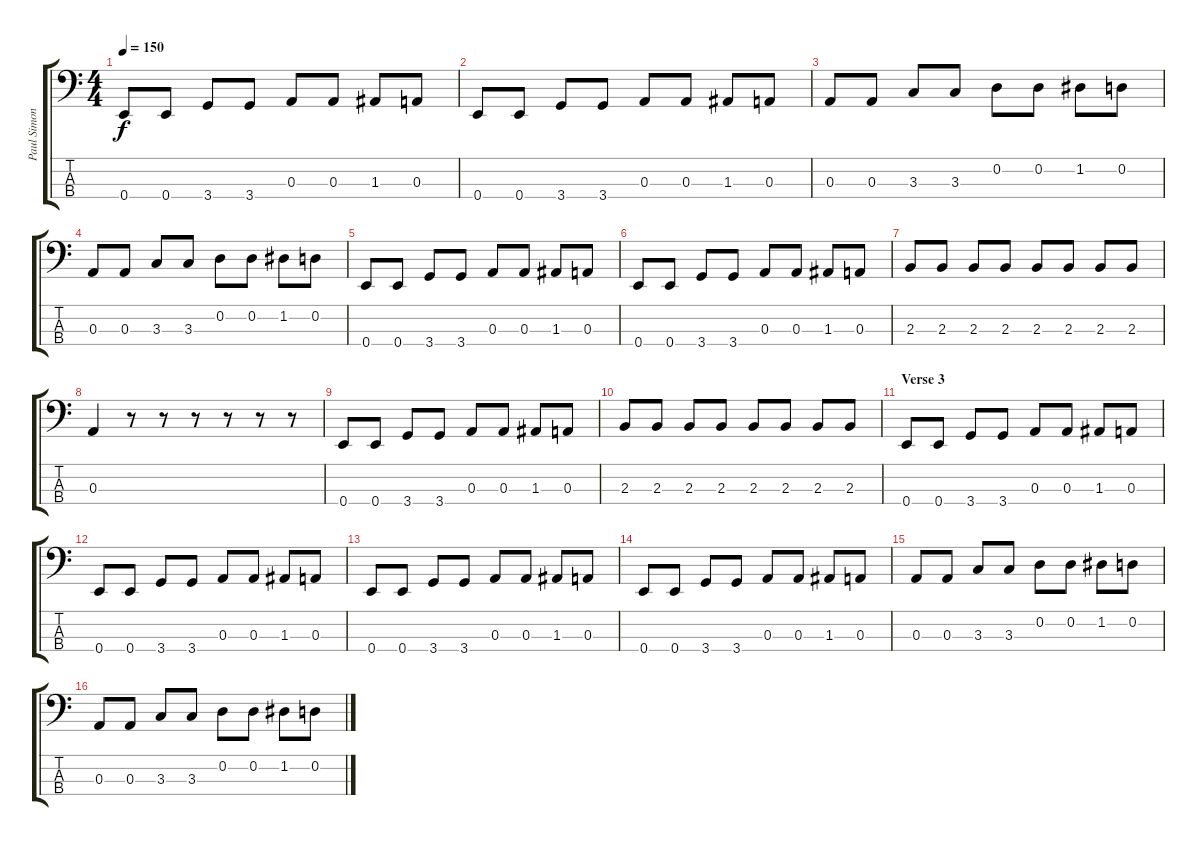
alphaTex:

\track ("Paul Simonon - Bass" "Paul Simon") {instrument electricbassfinger}
\staff {score tabs}
\tuning (G2 D2 A1 E1) {hide}
\ts (4 4)
\tempo 150
\clef f4
\ks c
0.4.8{dy f} 0.4.8 3.4.8 3.4.8 0.3.8 0.3.8 1.3.8 0.3.8 |
0.4.8 0.4.8 3.4.8 3.4.8 0.3.8 0.3.8 1.3.8 0.3.8 |
0.3.8 0.3.8 3.3.8 3.3.8 0.2.8 0.2.8 1.2.8 0.2.8 |
0.3.8 0.3.8 3.3.8 3.3.8 0.2.8 0.2.8 1.2.8 0.2.8 |
0.4.8 0.4.8 3.4.8 3.4.8 0.3.8 0.3.8 1.3.8 0.3.8 |
0.4.8 0.4.8 3.4.8 3.4.8 0.3.8 0.3.8 1.3.8 0.3.8 |
2.3.8 2.3.8 2.3.8 2.3.8 2.3.8 2.3.8 2.3.8 2.3.8 |
0.3.4 r.8 r.8 r.8 r.8 r.8 r.8 |
0.4.8 0.4.8 3.4.8 3.4.8 0.3.8 0.3.8 1.3.8 0.3.8 |
2.3.8 2.3.8 2.3.8 2.3.8 2.3.8 2.3.8 2.3.8 2.3.8 |
\section ("" "Verse 3")
0.4.8 0.4.8 3.4.8 3.4.8 0.3.8 0.3.8 1.3.8 0.3.8 |
0.4.8 0.4.8 3.4.8 3.4.8 0.3.8 0.3.8 1.3.8 0.3.8 |
0.4.8 0.4.8 3.4.8 3.4.8 0.3.8 0.3.8 1.3.8 0.3.8 |
0.4.8 0.4.8 3.4.8 3.4.8 0.3.8 0.3.8 1.3.8 0.3.8 |
0.3.8 0.3.8 3.3.8 3.3.8 0.2.8 0.2.8 1.2.8 0.2.8 |
0.3.8 0.3.8 3.3.8 3.3.8 0.2.8 0.2.8 1.2.8 0.2.8
